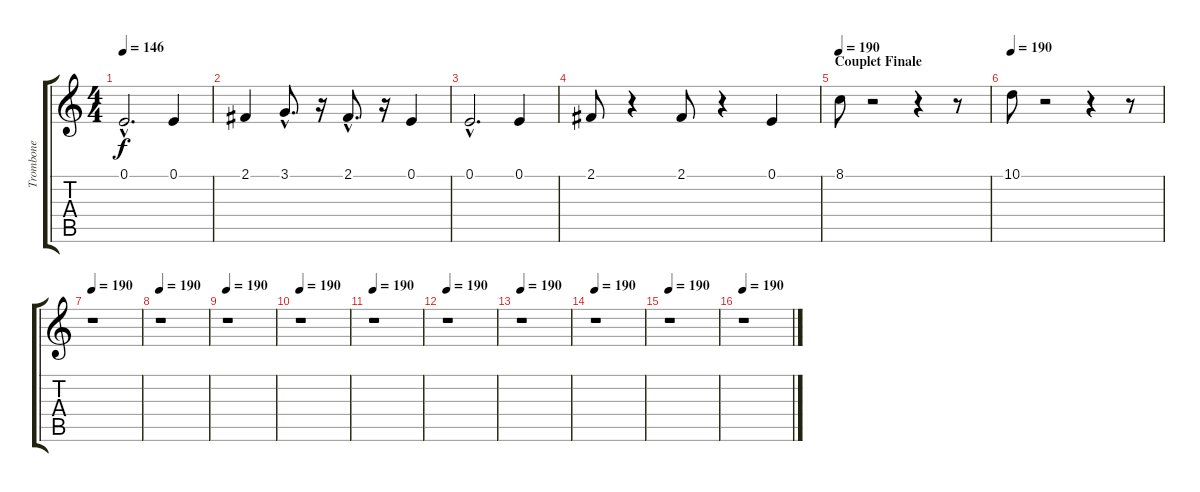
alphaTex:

\track ("Trombone" "Trombone") {instrument trombone}
\staff {score tabs}
\tuning (E4 B3 G3 D3 A2 E2) {hide}
\ts (4 4)
\tempo 146
\clef g2
\ks c
0.1{hac}.2{d dy f} 0.1.4 |
2.1.4 3.1{hac}.8{d} r.16 2.1{hac}.8{d} r.16 0.1.4 |
0.1{hac}.2{d} 0.1.4 |
2.1.8 r.4 2.1.8 r.4 0.1.4 |
\section ("" "Couplet Finale")
\tempo 200
\tempo 190
8.1.8 r.2 r.4 r.8 |
\tempo 190
10.1.8 r.2 r.4 r.8 |
\tempo 190
r.1 |
\tempo 190
r.1 |
\tempo 200
\tempo 190
r.1 |
\tempo 190
r.1 |
\tempo 190
r.1 |
\tempo 190
r.1 |
\tempo 190
r.1 |
\tempo 190
r.1 |
\tempo 190
r.1 |
\tempo 190
r.1
